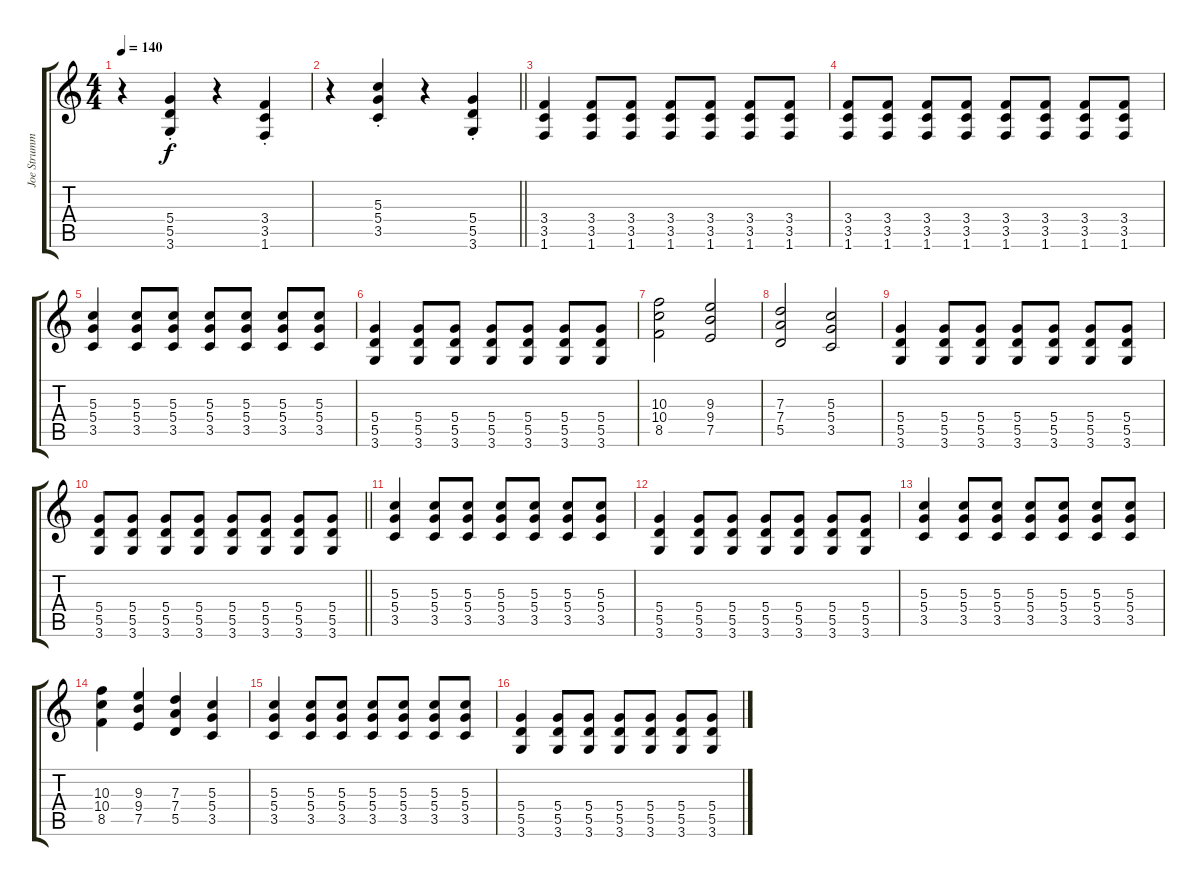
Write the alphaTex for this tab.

\track ("Joe Strummer" "Joe Strumm") {instrument overdrivenguitar}
\staff {score tabs}
\tuning (E4 B3 G3 D3 A2 E2) {hide}
\ts (4 4)
\tempo 140
\clef g2
\ks c
r.4{dy f} (5.4{st} 5.5{st} 3.6{st}).4 r.4 (3.4{st} 3.5{st} 1.6{st}).4 |
\barLineRight lightlight
r.4 (5.3{st} 5.4{st} 3.5{st}).4 r.4 (5.4{st} 5.5{st} 3.6{st}).4 |
(3.4 3.5 1.6).4 (3.4 3.5 1.6).8 (3.4 3.5 1.6).8 (3.4 3.5 1.6).8 (3.4 3.5 1.6).8 (3.4 3.5 1.6).8 (3.4 3.5 1.6).8 |
(3.4 3.5 1.6).8 (3.4 3.5 1.6).8 (3.4 3.5 1.6).8 (3.4 3.5 1.6).8 (3.4 3.5 1.6).8 (3.4 3.5 1.6).8 (3.4 3.5 1.6).8 (3.4 3.5 1.6).8 |
(5.3 5.4 3.5).4 (5.3 5.4 3.5).8 (5.3 5.4 3.5).8 (5.3 5.4 3.5).8 (5.3 5.4 3.5).8 (5.3 5.4 3.5).8 (5.3 5.4 3.5).8 |
(5.4 5.5 3.6).4 (5.4 5.5 3.6).8 (5.4 5.5 3.6).8 (5.4 5.5 3.6).8 (5.4 5.5 3.6).8 (5.4 5.5 3.6).8 (5.4 5.5 3.6).8 |
(10.3 10.4 8.5).2 (9.3 9.4 7.5).2 |
(7.3 7.4 5.5).2 (5.3 5.4 3.5).2 |
(5.4 5.5 3.6).4 (5.4 5.5 3.6).8 (5.4 5.5 3.6).8 (5.4 5.5 3.6).8 (5.4 5.5 3.6).8 (5.4 5.5 3.6).8 (5.4 5.5 3.6).8 |
\barLineRight lightlight
(5.4 5.5 3.6).8 (5.4 5.5 3.6).8 (5.4 5.5 3.6).8 (5.4 5.5 3.6).8 (5.4 5.5 3.6).8 (5.4 5.5 3.6).8 (5.4 5.5 3.6).8 (5.4 5.5 3.6).8 |
(5.3 5.4 3.5).4 (5.3 5.4 3.5).8 (5.3 5.4 3.5).8 (5.3 5.4 3.5).8 (5.3 5.4 3.5).8 (5.3 5.4 3.5).8 (5.3 5.4 3.5).8 |
(5.4 5.5 3.6).4 (5.4 5.5 3.6).8 (5.4 5.5 3.6).8 (5.4 5.5 3.6).8 (5.4 5.5 3.6).8 (5.4 5.5 3.6).8 (5.4 5.5 3.6).8 |
(5.3 5.4 3.5).4 (5.3 5.4 3.5).8 (5.3 5.4 3.5).8 (5.3 5.4 3.5).8 (5.3 5.4 3.5).8 (5.3 5.4 3.5).8 (5.3 5.4 3.5).8 |
(10.3 10.4 8.5).4 (9.3 9.4 7.5).4 (7.3 7.4 5.5).4 (5.3 5.4 3.5).4 |
(5.3 5.4 3.5).4 (5.3 5.4 3.5).8 (5.3 5.4 3.5).8 (5.3 5.4 3.5).8 (5.3 5.4 3.5).8 (5.3 5.4 3.5).8 (5.3 5.4 3.5).8 |
(5.4 5.5 3.6).4 (5.4 5.5 3.6).8 (5.4 5.5 3.6).8 (5.4 5.5 3.6).8 (5.4 5.5 3.6).8 (5.4 5.5 3.6).8 (5.4 5.5 3.6).8
